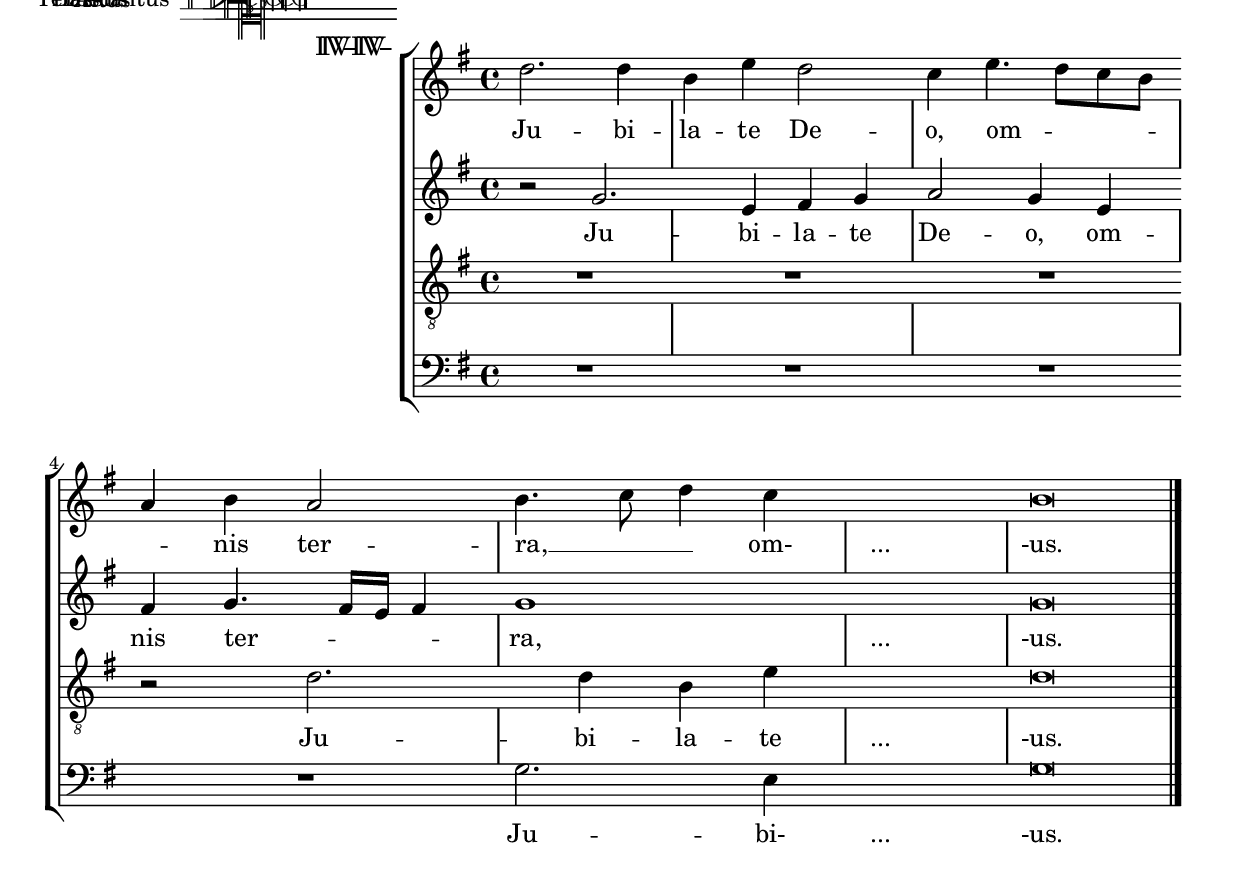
%% Do not edit this file; it is auto-generated from input/new
%% This file is in the public domain.
\version "2.11.66"
\header {
  texidoces = "
Los «incipit» se pueden escribir utilizando el grob del nombre del
instruemento, pero manteniendo independientes las definiciones del
nombre del instrumento y del incipit."
 
 doctitlees = "Incipit"

  lsrtags = "staff-notation,ancient-notation"
  texidoc = "Incipits can be added using the instrument name grob, but
keeping separate the instrument name definition and the incipit definition."
  doctitle = "Incipit"
} % begin verbatim


incipit =
#(define-music-function (parser location incipit-music) (ly:music?)
  #{
    \once \override Staff.InstrumentName #'self-alignment-X = #RIGHT
    \once \override Staff.InstrumentName #'self-alignment-Y = #UP
    \once \override Staff.InstrumentName #'Y-offset = #4
    \once \override Staff.InstrumentName #'padding = #0.3
    \once \override Staff.InstrumentName #'stencil = 
    #(lambda (grob)
       (let* ((instrument-name (ly:grob-property grob 'long-text))
              (layout (ly:output-def-clone (ly:grob-layout grob)))
              (music (make-music 'SequentialMusic
                      'elements (list (make-music 'ContextSpeccedMusic
                                        'context-type 'MensuralStaff
                                        'element (make-music 'PropertySet
                                                   'symbol 'instrumentName
                                                   'value instrument-name))
                                      $incipit-music)))
              (score (ly:make-score music))
              (mm (ly:output-def-lookup layout 'mm))
              (indent (ly:output-def-lookup layout 'indent))
              (width (ly:output-def-lookup layout 'incipit-width))
              (incipit-width (if (number? width)
                                 (* width mm)
                                 (* indent 0.5))))
         (ly:output-def-set-variable! layout 'indent (- indent incipit-width))
         (ly:output-def-set-variable! layout 'line-width indent)
         (ly:output-def-set-variable! layout 'ragged-right #f)
         (ly:output-def-set-variable! layout 'ragged-last #f)
         (ly:output-def-set-variable! layout 'system-count 1)
         (ly:score-add-output-def! score layout)
         (set! (ly:grob-property grob 'long-text)
               (markup #:score score))
         (ly:system-start-text::print grob)))
  #})

%%%%%%%%%%%%%%%%%%%%%%%%%

global = {
  \set Score.skipBars = ##t
  \key g \major
  \time 4/4
  
  %make the staff lines invisible on staves
  \override Staff.BarLine #'transparent = ##t
  % the actual music
  \skip 1*8

  % let finis bar go through all staves
  \override Staff.BarLine #'transparent = ##f

  % finis bar
  \bar "|."
}

discantusIncipit = <<
  \new MensuralVoice = "discantusIncipit" <<
    \repeat unfold 9 { s1 \noBreak }
    {
      \clef "neomensural-c1"
      \key f \major
      \time 2/2
      c''1.
    }
  >>
  \new Lyrics \lyricsto discantusIncipit { IV- }
>>

discantusNotes = {
  \transpose c' c'' {
    \clef "treble"
    d'2. d'4 |
    b e' d'2 |
    c'4 e'4.( d'8 c' b |
    a4) b a2 |
    b4.( c'8 d'4) c'4 |
    \once \override NoteHead #'transparent = ##t
    c'1 |
    b\breve |
  }
}

discantusLyrics = \lyricmode {
  Ju -- bi -- |
  la -- te De -- |
  o, om --
  nis ter -- |
  ra, __ om- |
  "..." |
  -us. |
}

altusIncipit = <<
  \new MensuralVoice = "altusIncipit" <<
    \repeat unfold 9 { s1 \noBreak }
    {
      \clef "neomensural-c3"
      \key f \major
      \time 2/2
      r1 f'1.
    }
  >>
  \new Lyrics \lyricsto altusIncipit { IV- }
>>

altusNotes = {
  \transpose c' c'' {
    \clef "treble"
    % two measures
    r2 g2. e4 fis g |
    a2 g4 e |
    fis g4.( fis16 e fis4) |
    g1 |
    \once \override NoteHead #'transparent = ##t
    g1 |
    g\breve |
  }
}

altusLyrics = \lyricmode {
  % two measures
  Ju -- bi -- la -- te |
  De -- o, om -- |
  nis ter -- ra, |
  "..." |
  -us. |
}

tenorIncipit = <<
  \new MensuralVoice = "tenorIncipit" <<
    \repeat unfold 9 { s1 \noBreak }
    {
      \clef "neomensural-c4"
      \key f \major
      \time 2/2
      r\longa
      r\breve
      r1 c'1.
    }
  >>
  \new Lyrics \lyricsto tenorIncipit { IV- }
>>

tenorNotes = {
  \transpose c' c' {
    \once \override Staff.VerticalAxisGroup #'minimum-Y-extent = #'(-6 . 3)
    \clef "treble_8"
    R1 |
    R1 |
    R1 |
    % two measures
    r2 d'2. d'4 b e' |
    \once \override NoteHead #'transparent = ##t
    e'1 |
    d'\breve |
  }
}

tenorLyrics = \lyricmode {
  % two measures
  Ju -- bi -- la -- te |
  "..." |
  -us. 
}

bassusIncipit = <<
  \new MensuralVoice = "bassusIncipit" <<
    \repeat unfold 9 { s1 \noBreak }
    {
      \clef "bass"
      \key f \major
      \time 2/2
      %% incipit
      r\maxima
      f1.
    }
  >>
  \new Lyrics \lyricsto bassusIncipit { IV- }
>>

bassusNotes = {
  \transpose c' c' {
    \clef "bass"
    R1 |
    R1 |
    R1 |
    R1 |
    g2. e4 |
    \once \override NoteHead #'transparent = ##t
    e1 |
    g\breve |
  }
}

bassusLyrics = \lyricmode {
  Ju -- bi- |
  "..." |
  -us.
}

\score {
  <<
    \new StaffGroup = choirStaff <<
      \new Voice = "discantusNotes" <<
        \global
        \set Staff.instrumentName = #"Discantus"
        \incipit \discantusIncipit
        \discantusNotes
      >>
      \new Lyrics = "discantusLyrics" \lyricsto discantusNotes { \discantusLyrics }
      \new Voice = "altusNotes" <<
        \global
        \set Staff.instrumentName = #"Altus"
        \incipit \altusIncipit
        \altusNotes
      >>
      \new Lyrics = "altusLyrics" \lyricsto altusNotes { \altusLyrics }
      \new Voice = "tenorNotes" <<
        \global
        \set Staff.instrumentName = #"Tenor"
        \incipit \tenorIncipit
        \tenorNotes
      >>
      \new Lyrics = "tenorLyrics" \lyricsto tenorNotes { \tenorLyrics }
      \new Voice = "bassusNotes" <<
        \global
        \set Staff.instrumentName = #"Bassus"
        \incipit \bassusIncipit
        \bassusNotes
      >>
    >>
    \new Lyrics = "bassusLyrics" \lyricsto bassusNotes { \bassusLyrics }
    %% Keep the bass lyrics outside of the staff group to avoid bar lines
    %% between the lyrics.
  >>
  \layout {
    \context {
      \Score
      %% no bar lines in staves
      \override BarLine #'transparent = ##t
    }
    %% the next three instructions keep the lyrics between the bar lines
    \context {
      \Lyrics
      \consists "Bar_engraver" 
      \override BarLine #'transparent = ##t
    } 
    \context {
      \StaffGroup
      \consists "Separating_line_group_engraver"
    }
    \context {
      \Voice
      %% no slurs
      \override Slur #'transparent = ##t
      %% Comment in the below "\remove" command to allow line
      %% breaking also at those bar lines where a note overlaps
      %% into the next measure.  The command is commented out in this
      %% short example score, but especially for large scores, you
      %% will typically yield better line breaking and thus improve
      %% overall spacing if you comment in the following command.
      %%\remove "Forbid_line_break_engraver"
    }
    indent = 6\cm
    incipit-width = 4\cm
  }
}
